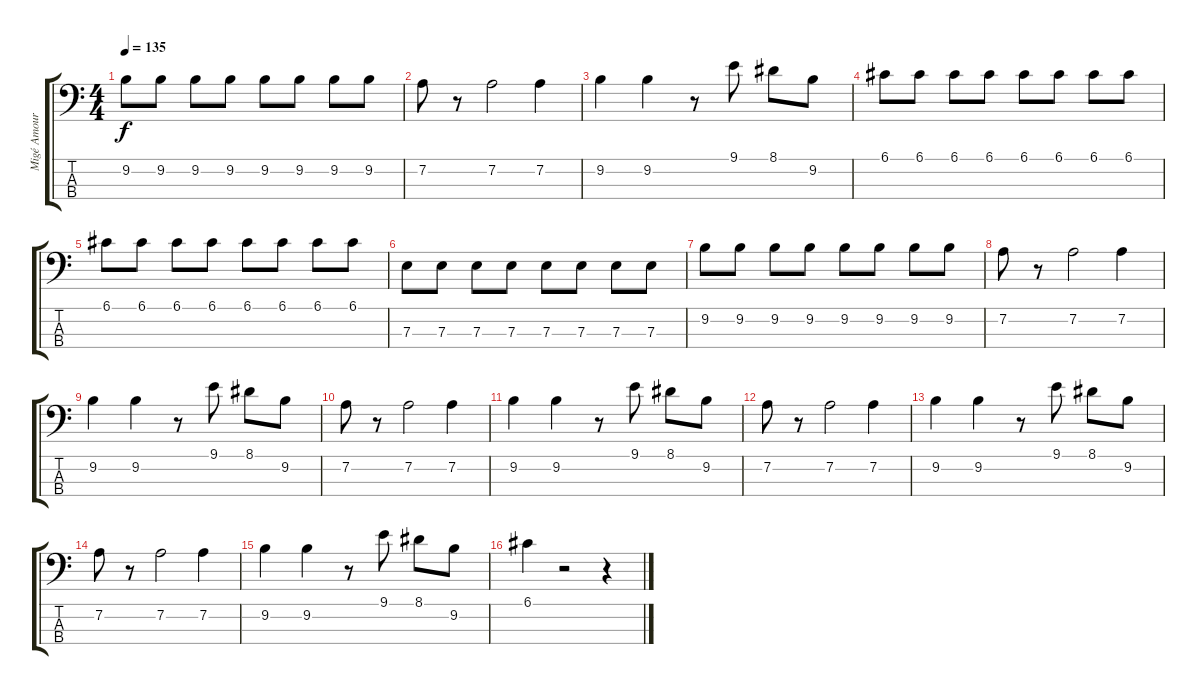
\track ("Migé Amour" "Migé Amour") {instrument electricbassfinger}
\staff {score tabs}
\tuning (G2 D2 A1 E1) {hide}
\ts (4 4)
\tempo 135
\clef f4
\ks c
9.2.8{dy f} 9.2.8 9.2.8 9.2.8 9.2.8 9.2.8 9.2.8 9.2.8 |
7.2.8 r.8 7.2.2 7.2.4 |
9.2.4 9.2.4 r.8 9.1.8 8.1.8 9.2.8 |
6.1.8 6.1.8 6.1.8 6.1.8 6.1.8 6.1.8 6.1.8 6.1.8 |
6.1.8 6.1.8 6.1.8 6.1.8 6.1.8 6.1.8 6.1.8 6.1.8 |
7.3.8 7.3.8 7.3.8 7.3.8 7.3.8 7.3.8 7.3.8 7.3.8 |
9.2.8 9.2.8 9.2.8 9.2.8 9.2.8 9.2.8 9.2.8 9.2.8 |
7.2.8 r.8 7.2.2 7.2.4 |
9.2.4 9.2.4 r.8 9.1.8 8.1.8 9.2.8 |
7.2.8 r.8 7.2.2 7.2.4 |
9.2.4 9.2.4 r.8 9.1.8 8.1.8 9.2.8 |
7.2.8 r.8 7.2.2 7.2.4 |
9.2.4 9.2.4 r.8 9.1.8 8.1.8 9.2.8 |
7.2.8 r.8 7.2.2 7.2.4 |
9.2.4 9.2.4 r.8 9.1.8 8.1.8 9.2.8 |
6.1.4 r.2 r.4
